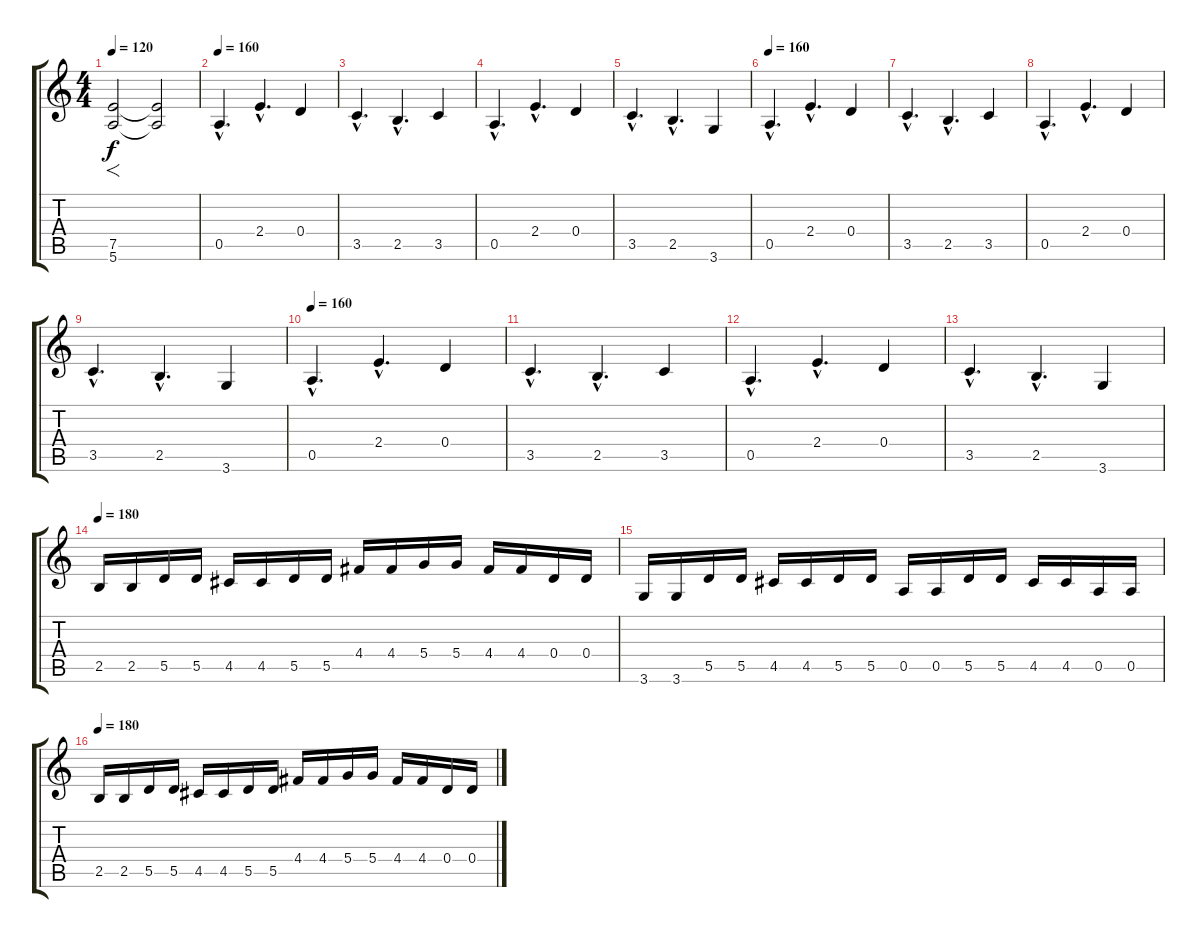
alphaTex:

\track "" {instrument distortionguitar}
\staff {score tabs}
\tuning (E4 B3 G3 D3 A2 E2) {hide}
\ts (4 4)
\tempo 120
\clef g2
\ks c
(7.5 5.6).2{f dy f} (7.5{t} 5.6{t}).2 |
\tempo 160
0.5{hac}.4{d} 2.4{hac}.4{d} 0.4.4 |
3.5{hac}.4{d} 2.5{hac}.4{d} 3.5.4 |
0.5{hac}.4{d} 2.4{hac}.4{d} 0.4.4 |
3.5{hac}.4{d} 2.5{hac}.4{d} 3.6.4 |
\tempo 160
0.5{hac}.4{d} 2.4{hac}.4{d} 0.4.4 |
3.5{hac}.4{d} 2.5{hac}.4{d} 3.5.4 |
0.5{hac}.4{d} 2.4{hac}.4{d} 0.4.4 |
3.5{hac}.4{d} 2.5{hac}.4{d} 3.6.4 |
\tempo 160
0.5{hac}.4{d} 2.4{hac}.4{d} 0.4.4 |
3.5{hac}.4{d} 2.5{hac}.4{d} 3.5.4 |
0.5{hac}.4{d} 2.4{hac}.4{d} 0.4.4 |
3.5{hac}.4{d} 2.5{hac}.4{d} 3.6.4 |
\tempo 180
2.5.16 2.5.16 5.5.16 5.5.16 4.5.16 4.5.16 5.5.16 5.5.16 4.4.16 4.4.16 5.4.16 5.4.16 4.4.16 4.4.16 0.4.16 0.4.16 |
3.6.16 3.6.16 5.5.16 5.5.16 4.5.16 4.5.16 5.5.16 5.5.16 0.5.16 0.5.16 5.5.16 5.5.16 4.5.16 4.5.16 0.5.16 0.5.16 |
\tempo 180
2.5.16 2.5.16 5.5.16 5.5.16 4.5.16 4.5.16 5.5.16 5.5.16 4.4.16 4.4.16 5.4.16 5.4.16 4.4.16 4.4.16 0.4.16 0.4.16
